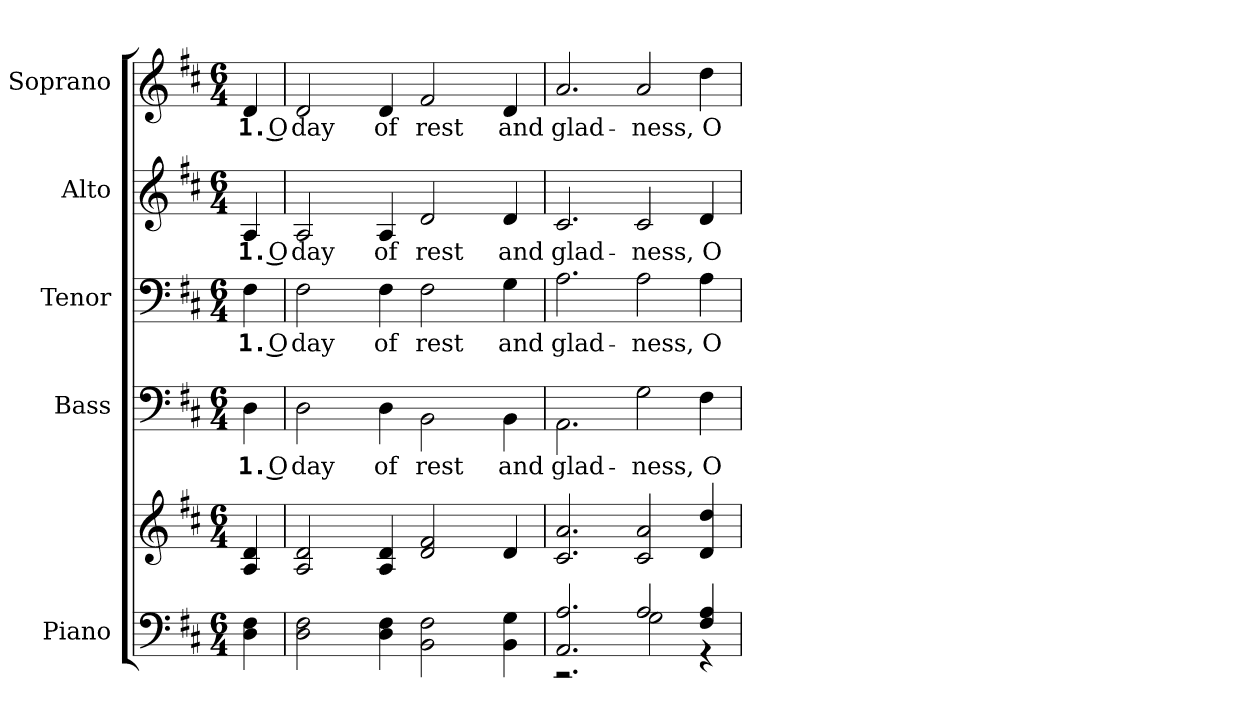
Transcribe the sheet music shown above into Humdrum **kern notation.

**kern	**kern	**kern	**text	**kern	**text	**kern	**text	**kern	**text
*part5	*part5	*part4	*part4	*part3	*part3	*part2	*part2	*part1	*part1
*staff6	*staff5	*staff4	*staff4	*staff3	*staff3	*staff2	*staff2	*staff1	*staff1
*I"Piano	*	*I"Bass	*	*I"Tenor	*	*I"Alto	*	*I"Soprano	*
*I'Pno.	*	*I'B.	*	*I'T.	*	*I'A.	*	*I'S.	*
!!LO:PB:g=z
*clefF4	*clefG2	*clefF4	*	*clefF4	*	*clefG2	*	*clefG2	*
*k[f#c#]	*k[f#c#]	*k[f#c#]	*	*k[f#c#]	*	*k[f#c#]	*	*k[f#c#]	*
*D:	*D:	*D:	*	*D:	*	*D:	*	*D:	*
*M6/4	*M6/4	*M6/4	*	*M6/4	*	*M6/4	*	*M6/4	*
*MM200	*MM200	*MM200	*	*MM200	*	*MM200	*	*MM200	*
=1	=1	=1	=1	=1	=1	=1	=1	=1	=1
*^	*	*	*	*	*	*	*	*	*
!	!	!	!	!LO:LY:b:color=#000000	!	!	!	!	!	!
!	!	!	!	!	!	!LO:LY:b:color=#000000	!	!	!	!
!	!	!	!	!	!	!	!	!LO:LY:b:color=#000000	!	!
!	!	!	!	!	!	!	!	!	!	!LO:LY:b:color=#000000
4Di\ 4F#i	4ryy	4Ai/ 4di	4Di\	1. O	4F#i\	1. O	4Ai/	1. O	4di/	1. O
=2	=2	=2	=2	=2	=2	=2	=2	=2	=2	=2
!	!	!	!	!LO:LY:b:color=#000000	!	!	!	!	!	!
!	!	!	!	!	!	!LO:LY:b:color=#000000	!	!	!	!
!	!	!	!	!	!	!	!	!LO:LY:b:color=#000000	!	!
!	!	!	!	!	!	!	!	!	!	!LO:LY:b:color=#000000
2Di\ 2F#i	4ryy	2Ai/ 2di	2Di\	day	2F#i\	day	2Ai/	day	2di/	day
.	4ryy	.	.	.	.	.	.	.	.	.
!	!	!	!	!LO:LY:b:color=#000000	!	!	!	!	!	!
!	!	!	!	!	!	!LO:LY:b:color=#000000	!	!	!	!
!	!	!	!	!	!	!	!	!LO:LY:b:color=#000000	!	!
!	!	!	!	!	!	!	!	!	!	!LO:LY:b:color=#000000
4Di\ 4F#i	4ryy	4Ai/ 4di	4Di\	of	4F#i\	of	4Ai/	of	4di/	of
!	!	!	!	!LO:LY:b:color=#000000	!	!	!	!	!	!
!	!	!	!	!	!	!LO:LY:b:color=#000000	!	!	!	!
!	!	!	!	!	!	!	!	!LO:LY:b:color=#000000	!	!
!	!	!	!	!	!	!	!	!	!	!LO:LY:b:color=#000000
2BBi\ 2F#i	4ryy	2di/ 2f#i	2BBi\	rest	2F#i\	rest	2di/	rest	2f#i/	rest
.	4ryy	.	.	.	.	.	.	.	.	.
!	!	!	!	!LO:LY:b:color=#000000	!	!	!	!	!	!
!	!	!	!	!	!	!LO:LY:b:color=#000000	!	!	!	!
!	!	!	!	!	!	!	!	!LO:LY:b:color=#000000	!	!
!	!	!	!	!	!	!	!	!	!	!LO:LY:b:color=#000000
4BBi\ 4Gi	4ryy	4di/	4BBi\	and	4Gi\	and	4di/	and	4di/	and
=3	=3	=3	=3	=3	=3	=3	=3	=3	=3	=3
!	!	!	!	!LO:LY:b:color=#000000	!	!	!	!	!	!
!	!	!	!	!	!	!LO:LY:b:color=#000000	!	!	!	!
!	!	!	!	!	!	!	!	!LO:LY:b:color=#000000	!	!
!	!	!	!	!	!	!	!	!	!	!LO:LY:b:color=#000000
2.AAi/ 2.Ai	2.r	2.c#i/ 2.ai	2.AAi\	glad-	2.Ai\	glad-	2.c#i/	glad-	2.ai/	glad-
!	!	!	!	!LO:LY:b:color=#000000	!	!	!	!	!	!
!	!	!	!	!	!	!LO:LY:b:color=#000000	!	!	!	!
!	!	!	!	!	!	!	!	!LO:LY:b:color=#000000	!	!
!	!	!	!	!	!	!	!	!	!	!LO:LY:b:color=#000000
2Ai/	2Gi\	2c#i/ 2ai	2Gi\	-ness,	2Ai\	-ness,	2c#i/	-ness,	2ai/	-ness,
!	!	!	!	!LO:LY:b:color=#000000	!	!	!	!	!	!
!	!	!	!	!	!	!LO:LY:b:color=#000000	!	!	!	!
!	!	!	!	!	!	!	!	!LO:LY:b:color=#000000	!	!
!	!	!	!	!	!	!	!	!	!	!LO:LY:b:color=#000000
4F#i/ 4Ai	4r	4di/ 4ddi	4F#i\	O	4Ai\	O	4di/	O	4ddi\	O
*v	*v	*	*	*	*	*	*	*	*	*
=	=	=	=	=	=	=	=	=	=
*-	*-	*-	*-	*-	*-	*-	*-	*-	*-
